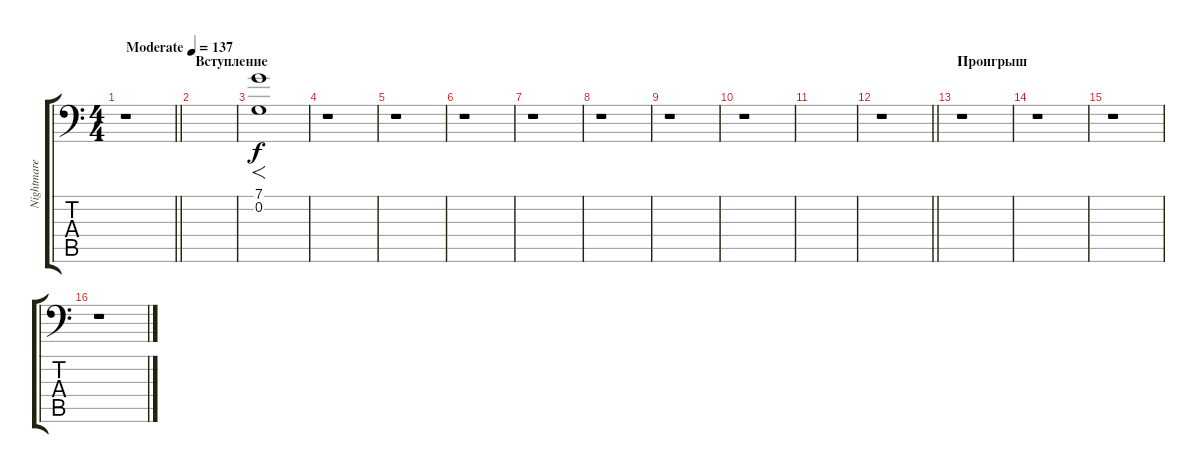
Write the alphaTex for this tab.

\track ("Nightmare Industries Syntezer 3" "Nightmare ") {instrument pad3polysynth}
\staff {score tabs}
\tuning (C4 G3 Eb3 Bb2 F2 Bb1) {hide}
\ts (4 4)
\tempo (137 "Moderate")
\clef f4
\barLineRight lightlight
\ks c
r.1{dy f instrument pad3polysynth} |
\section ("" "Вступление")
|
(7.1 0.2).1{f} |
r.1 |
r.1 |
r.1 |
r.1 |
r.1 |
r.1 |
r.1 |
|
\barLineRight lightlight
r.1 |
\section ("" "Проигрыш")
r.1 |
r.1 |
r.1 |
r.1
